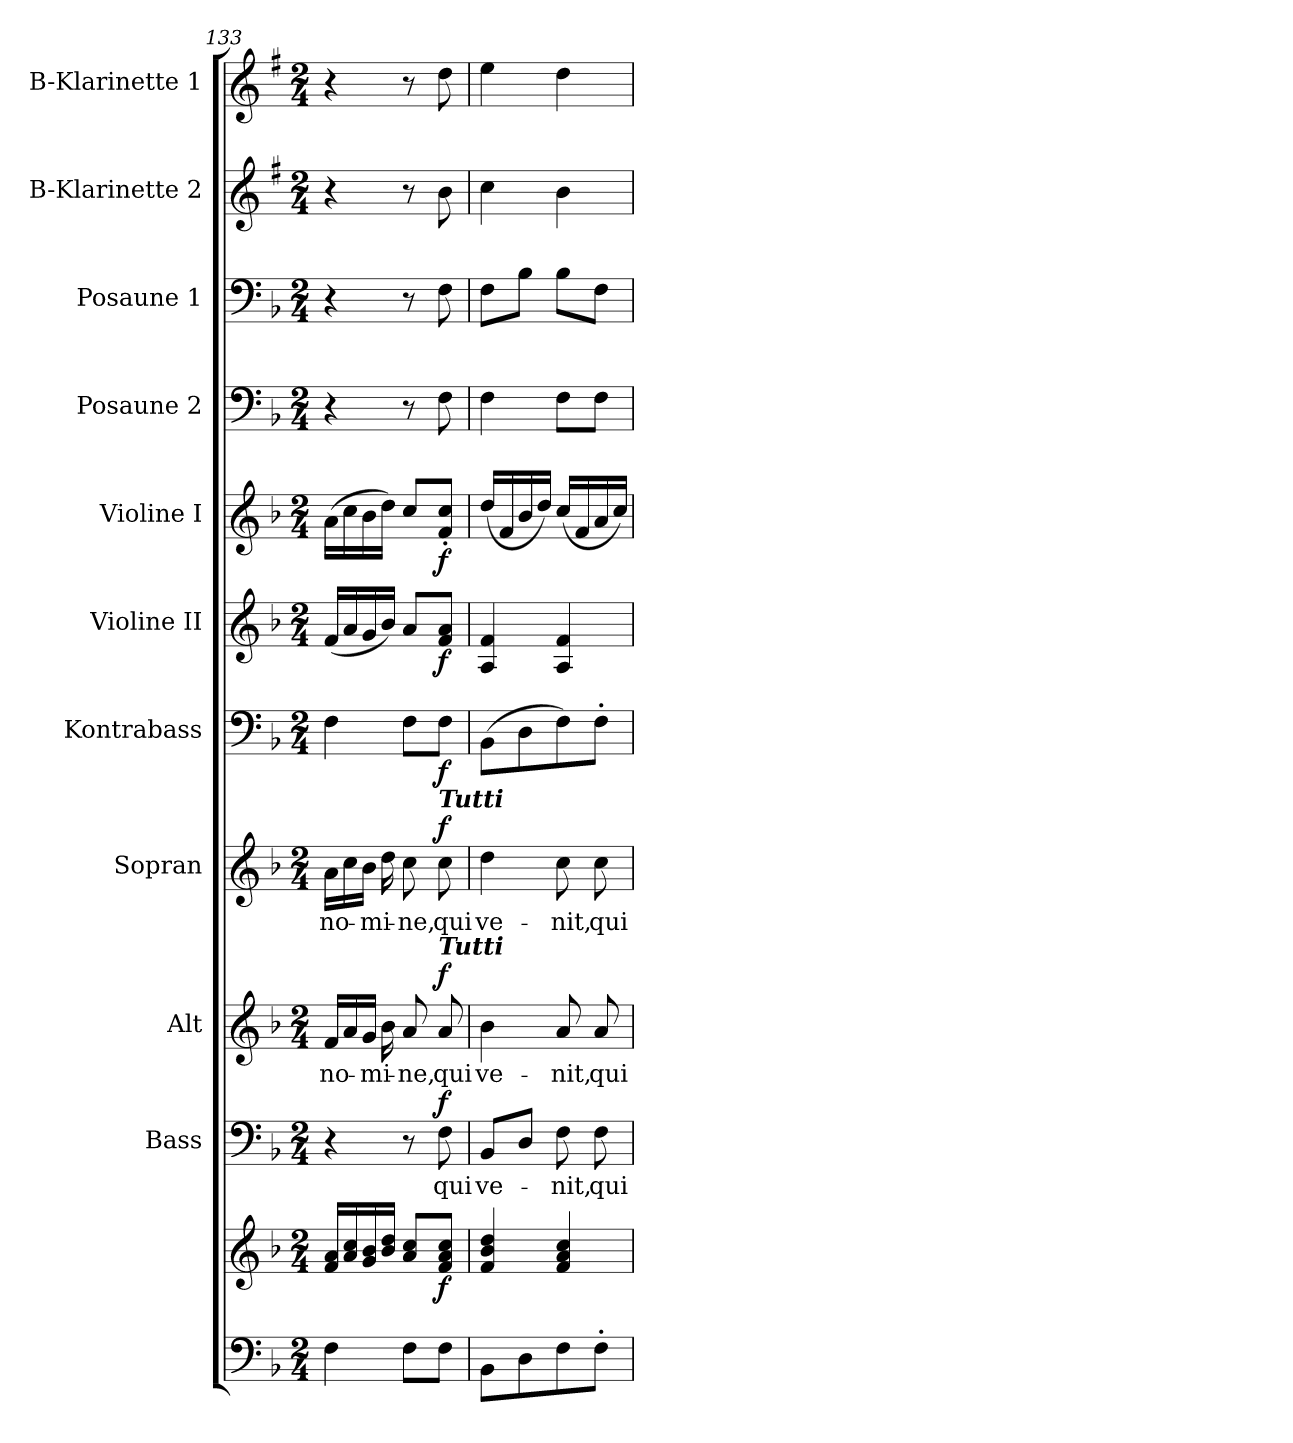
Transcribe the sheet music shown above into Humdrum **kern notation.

**kern	**kern	**dynam	**kern	**text	**dynam	**kern	**text	**dynam	**kern	**text	**dynam	**kern	**dynam	**kern	**dynam	**kern	**dynam	**kern	**kern	**kern	**kern
*part11	*part11	*part11	*part10	*part10	*part10	*part9	*part9	*part9	*part8	*part8	*part8	*part7	*part7	*part6	*part6	*part5	*part5	*part4	*part3	*part2	*part1
*staff12	*staff11	*staff11/12	*staff10	*staff10	*staff10	*staff9	*staff9	*staff9	*staff8	*staff8	*staff8	*staff7	*staff7	*staff6	*staff6	*staff5	*staff5	*staff4	*staff3	*staff2	*staff1
*	*	*	*I"Bass	*	*	*I"Alt	*	*	*I"Sopran	*	*	*I"Kontrabass	*	*I"Violine II	*	*I"Violine I	*	*I"Posaune 2	*I"Posaune 1	*I"B-Klarinette 2	*I"B-Klarinette 1
*	*	*	*I'B.	*	*	*I'A.	*	*	*I'S.	*	*	*I'Kb.	*	*I'Vl. II	*	*I'Vl. I	*	*I'Pos. 2	*I'Pos. 1	*I'B Kl. 2	*I'B Kl. 1
*clefF4	*clefG2	*	*clefF4	*	*	*clefG2	*	*	*clefG2	*	*	*clefF4	*	*clefG2	*	*clefG2	*	*clefF4	*clefF4	*clefG2	*clefG2
*	*	*	*	*	*	*	*	*	*	*	*	*ITrd7c12	*	*	*	*	*	*	*	*ITrd1c2	*ITrd1c2
*k[b-]	*k[b-]	*	*k[b-]	*	*	*k[b-]	*	*	*k[b-]	*	*	*k[b-]	*	*k[b-]	*	*k[b-]	*	*k[b-]	*k[b-]	*k[b-]	*k[b-]
*F:	*F:	*	*F:	*	*	*F:	*	*	*F:	*	*	*F:	*	*F:	*	*F:	*	*F:	*F:	*F:	*F:
*M2/4	*M2/4	*	*M2/4	*	*	*M2/4	*	*	*M2/4	*	*	*M2/4	*	*M2/4	*	*M2/4	*	*M2/4	*M2/4	*M2/4	*M2/4
=133	=133	=133	=133	=133	=133	=133	=133	=133	=133	=133	=133	=133	=133	=133	=133	=133	=133	=133	=133	=133	=133
!	!	!	!	!	!	!	!LO:LY:b	!	!	!LO:LY:b	!	!	!	!	!	!	!	!	!	!	!
4F\	16f/ 16a/LL	.	4r	.	.	16f/LL	no-	.	16a\LL	no-	.	4FF\	.	(<16f/LL	.	(>16a\LL	.	4r	4r	4r	4r
.	16a/ 16cc/	.	.	.	.	16a/	.	.	16cc\	.	.	.	.	16a/	.	16cc\	.	.	.	.	.
.	16g/ 16b-/	.	.	.	.	16g/JJ	.	.	16b-\JJ	.	.	.	.	16g/	.	16b-\	.	.	.	.	.
!	!	!	!	!	!	!	!LO:LY:b	!	!	!LO:LY:b	!	!	!	!	!	!	!	!	!	!	!
.	16b-/ 16dd/JJ	.	.	.	.	16b-\	-mi-	.	16dd\	-mi-	.	.	.	16b-/JJ)	.	16dd\JJ)	.	.	.	.	.
!	!	!	!	!	!	!	!LO:LY:b	!	!	!LO:LY:b	!	!	!	!	!	!	!	!	!	!	!
8F\L	8a/ 8cc/L	.	8r	.	.	8a/	-ne,	.	8cc\	-ne,	.	8FF\L	.	8a/L	.	8cc/L	.	8r	8r	8r	8r
!	!	!	!	!	!	!	!	!	!LO:TX:a:Bi:t=Tutti	!	!	!	!	!	!	!	!	!	!	!	!
!	!	!	!	!	!	!LO:TX:a:Bi:t=Tutti	!	!	!	!	!	!	!	!	!	!	!	!	!	!	!
!	!	!LO:DY:b	!	!LO:LY:b	!LO:DY:a	!	!LO:LY:b	!LO:DY:a	!	!LO:LY:b	!LO:DY:a	!	!LO:DY:b	!	!LO:DY:b	!	!LO:DY:b	!	!	!	!
8F\J	8f/ 8a/ 8cc/J	f	8F\	qui	f	8a/	qui	f	8cc\	qui	f	8FF\J	f	8f/ 8a/J	f	8f/'< 8cc/'<J	f	8F\	8F\	8a\	8cc\
=134	=134	=134	=134	=134	=134	=134	=134	=134	=134	=134	=134	=134	=134	=134	=134	=134	=134	=134	=134	=134	=134
!	!	!	!	!LO:LY:b	!	!	!LO:LY:b	!	!	!LO:LY:b	!	!	!	!	!	!	!	!	!	!	!
8BB-\L	4f/ 4b-/ 4dd/	.	8BB-/L	ve-	.	4b-\	ve-	.	4dd\	ve-	.	(>8BBB-\L	.	4A/ 4f/	.	(<16dd/LL	.	4F\	8F\L	4b-\	4dd\
.	.	.	.	.	.	.	.	.	.	.	.	.	.	.	.	16f/	.	.	.	.	.
8D\	.	.	8D/J	.	.	.	.	.	.	.	.	8DD\	.	.	.	16b-/	.	.	8B-\J	.	.
.	.	.	.	.	.	.	.	.	.	.	.	.	.	.	.	16dd/JJ)	.	.	.	.	.
!	!	!	!	!LO:LY:b	!	!	!LO:LY:b	!	!	!LO:LY:b	!	!	!	!	!	!	!	!	!	!	!
8F\	4f/ 4a/ 4cc/	.	8F\	-nit,	.	8a/	-nit,	.	8cc\	-nit,	.	8FF\)	.	4A/ 4f/	.	(<16cc/LL	.	8F\L	8B-\L	4a\	4cc\
.	.	.	.	.	.	.	.	.	.	.	.	.	.	.	.	16f/	.	.	.	.	.
!	!	!	!	!LO:LY:b	!	!	!LO:LY:b	!	!	!LO:LY:b	!	!	!	!	!	!	!	!	!	!	!
8F'>\J	.	.	8F\	qui	.	8a/	qui	.	8cc\	qui	.	8FF'>\J	.	.	.	16a/	.	8F\J	8F\J	.	.
.	.	.	.	.	.	.	.	.	.	.	.	.	.	.	.	16cc/JJ)	.	.	.	.	.
=	=	=	=	=	=	=	=	=	=	=	=	=	=	=	=	=	=	=	=	=	=
*-	*-	*-	*-	*-	*-	*-	*-	*-	*-	*-	*-	*-	*-	*-	*-	*-	*-	*-	*-	*-	*-
